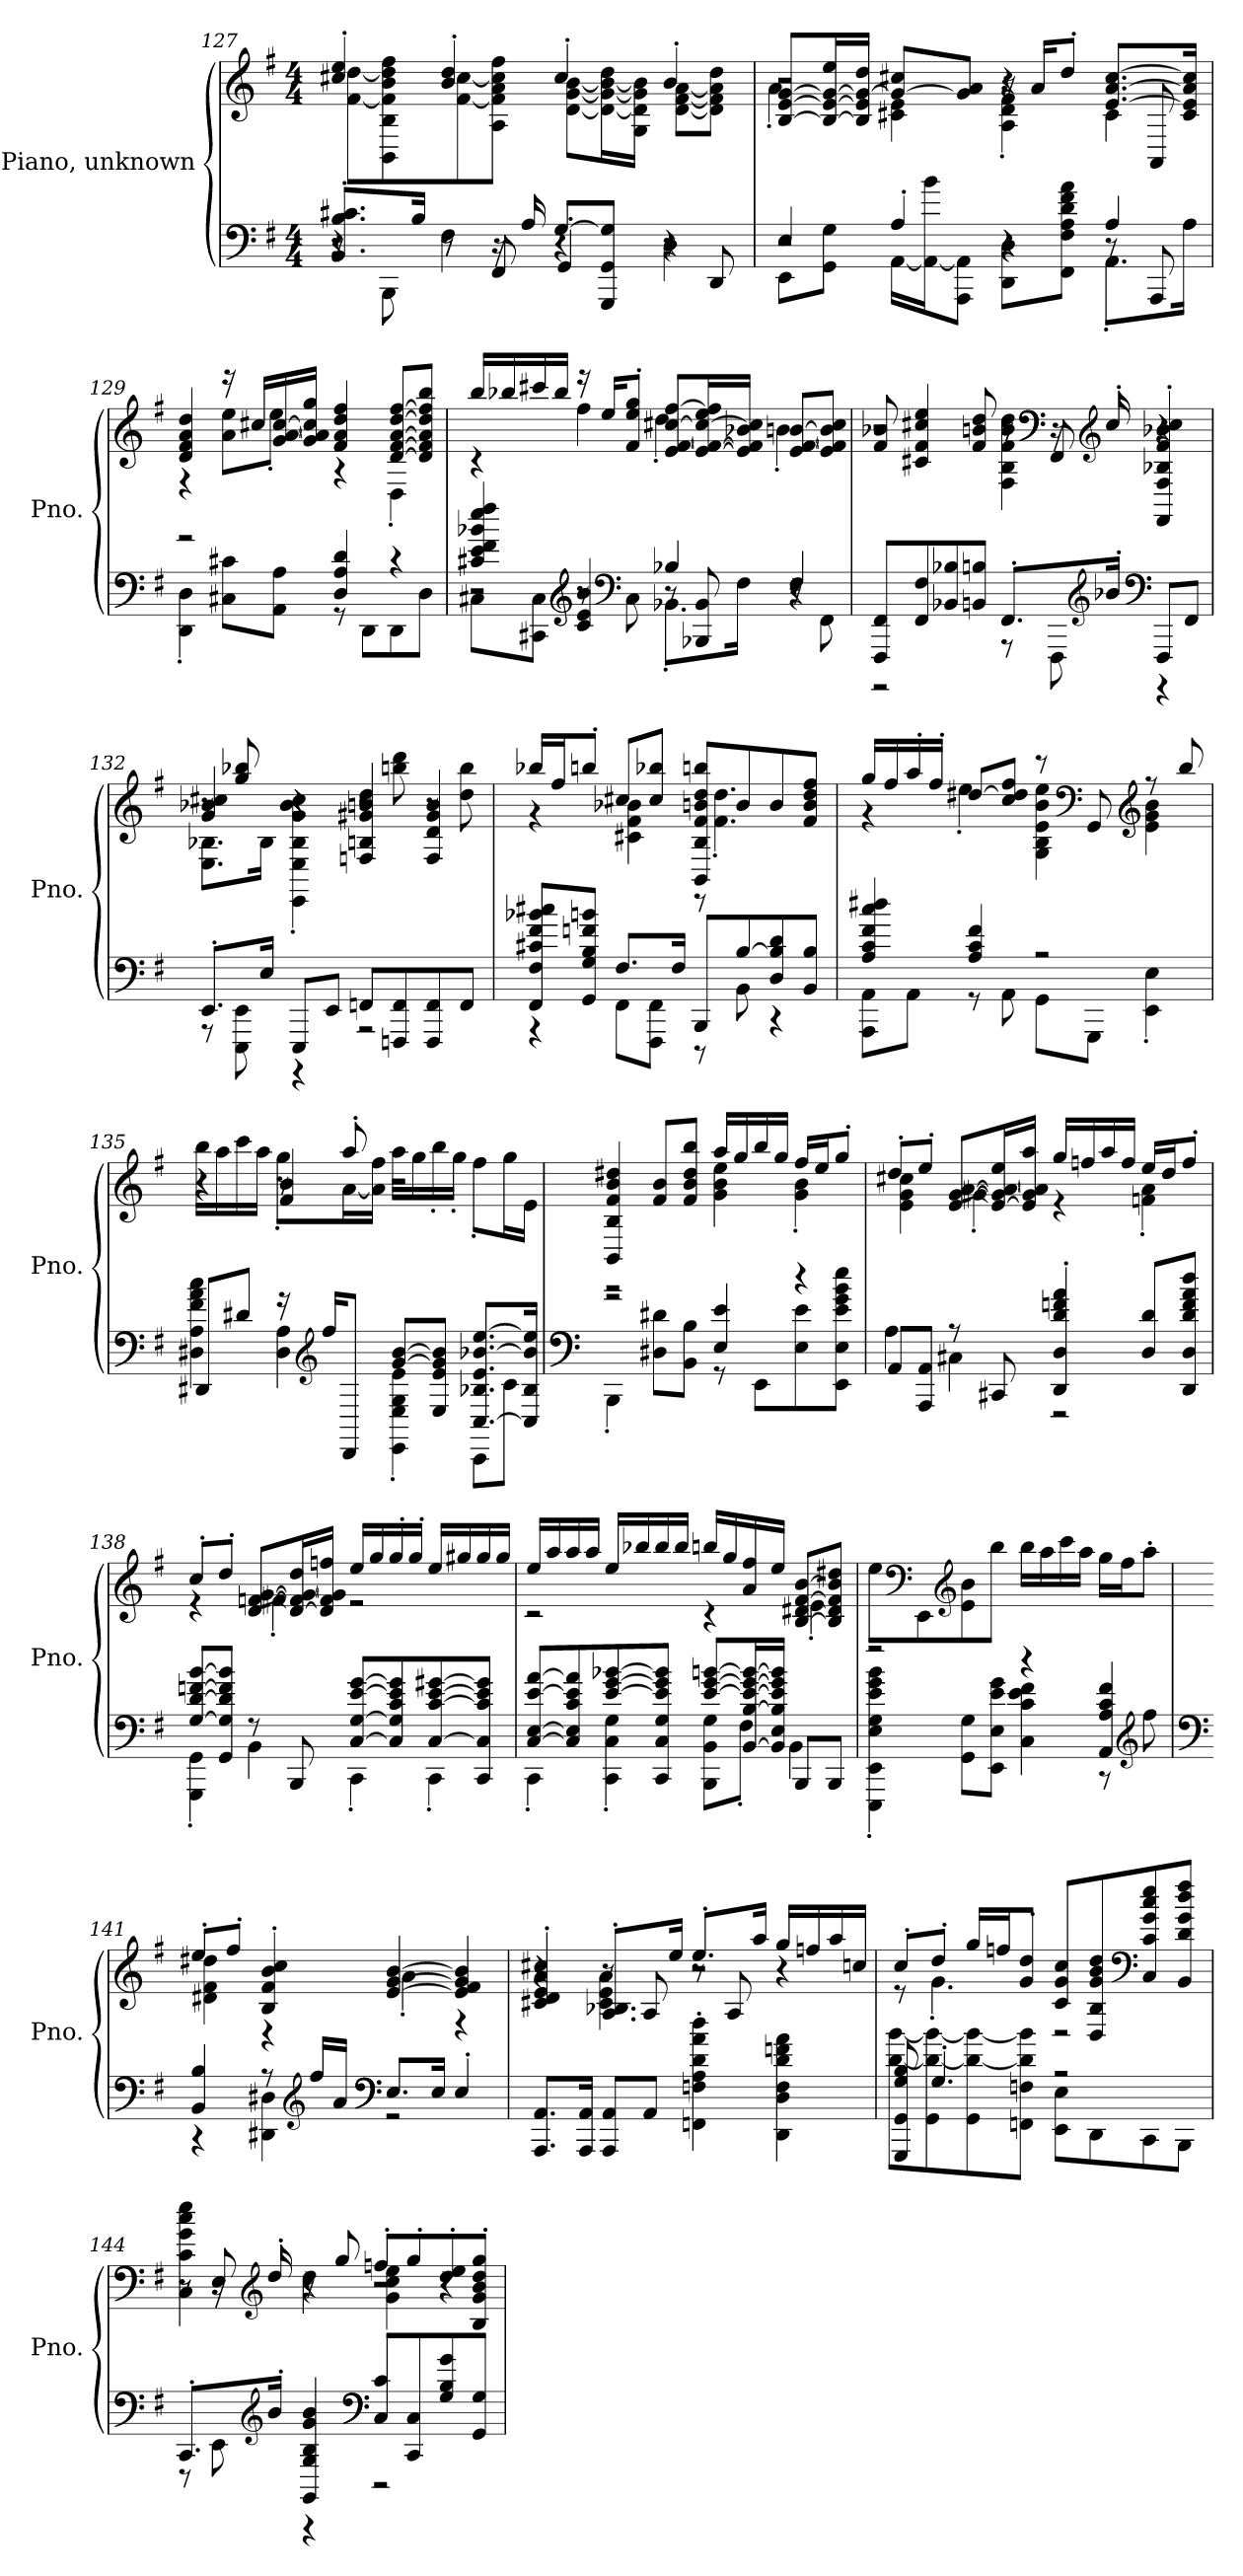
**kern	**kern
*part1	*part1
*staff2	*staff1
*I"Piano, unknown	*
*I'Pno.	*
!!LO:LB:g=z
*clefF4	*clefG2
*k[f#]	*k[f#]
*M4/4	*M4/4
=127	=127
*^	*^
*	*^	*	*
8.BB/' 8.B/' 8.c#X/'L	8r	4r	4cc#X/' 4ee/'	[8f#\ [8dd\L
.	8BBB\	.	.	8BB\ 8B\ 8f#\] 8b\ 8dd\] 8ff#\
16B/Jk	.	.	.	.
8r	4F#\	8r	4b/' 4dd/'	[8f#\ [8cc#\
16r	.	8FF#/	.	8A\ 8f#\] 8a\ 8cc#\] 8ff#\J
16A/	.	.	.	.
[8G/L	4r	4GG'/	4cc#'/	[8d\ [8g\ [8b\L
8GGG/ 8GG/ 8G/]J	.	.	.	16d\_ 16g\_ 16b\_ 16dd\L
.	.	.	.	16G\ 16d\] 16g\] 16b\]JJ
8r	4D\	4r	4b'/	[8d\ [8f#\ [8a\L
8DD/	.	.	.	8d\] 8f#\] 8a\] 8dd\J
=128	=128	=128	=128	=128
*	*	*	*	*^
4E/	8EE\L	2r	[8B/ [8e/ [8g/L	4a'\	2r
.	8GG\ 8G\J	.	16B/_ 16e/_ 16g/_ 16ee/L	.	.
.	.	.	16B/] 16e/] 16g/_ 16dd/JJ	.	.
4A'/	[16AA\LL	.	8g/_ 8cc#X/L	4c#X\ 4e\	.
.	16AA\_ 16b\J	.	.	.	.
.	8AAA\ 8AA\]J	.	8g/] 8a/J	.	.
4r	8DD\ 8D\L	4r	16r	4A\' 4d\' 4f#\'	4r
.	.	.	16a/KL	.	.
.	8FF#\ 8F#\ 8A\ 8d\ 8f#\ 8a\J	.	8dd'/J	.	.
4A/	8.AA'\L	8r	[8.e/ [8.a/ [8.cc#/L	4c#\	8r
.	.	8AAA/	.	.	8AA/
.	16A\Jk	.	16c#/ 16e/] 16a/] 16cc#/]Jk	.	.
*	*v	*v	*	*	*
*	*	*	*v	*v
!!LO:LB:g=z
=129	=129	=129	=129
2r	4DD\' 4D\'	4d/ 4f#/ 4a/ 4dd/	4r
.	8C#X\ 8c#X\L	16r	8a\ 8ee\L
.	.	16cc#X/LL	.
.	8AA\ 8A\J	[16g/ [16a/ [16cc#/	8ee'\J
.	.	16g/] 16a/] 16cc#/] 16gg/JJ	.
4D/ 4A/ 4d/	8r	4f#/ 4a/ 4dd/ 4ff#/	4r
.	8DD\L	.	.
4r	8DD\	[8d/ [8f#/ [8a/ [8dd/ [8ff#/L	4D'\
.	8D\J	8d/] 8f#/] 8a/] 8dd/] 8ff#/] 8bb/J	.
=130	=130	=130	=130
*	*^	*	*
4c#X/ 4e/ 4f#/ 4b-X/ 4ee/ 4ff#/	8C#X\L	2r	16bb/LL	4r
.	.	.	16bb-X/	.
.	8CC#X\ 8C#\J	.	16ccc#X/	.
.	.	.	16bb-/JJ	.
*clefG2	*	*	*	*
4c#/ 4e/ 4b-/	8r	.	16r	4ff#\
.	.	.	16ee/KL	.
*clefF4	*	*	*	*
.	8C#\	.	8f#/' 8ee/' 8gg/'J	.
4B-X/	8.BB-X'\L	8r	[8e/ [8f#/ [8cc#X/ [8ff#/L	4dd'\
.	.	8BBB-X/ 8BB-/	16e/_ 16f#/_ 16cc#/_ 16ee/ 16ff#/]L	.
.	16F#\Jk	.	16e/] 16f#/] 16b-X/ 16cc#/]JJ	.
4F#/	8r	4r	[8e/ [8f#/ [8b-/L	4bn'\
.	8FF#\	.	8e/] 8f#/] 8b-/] 8cc#/J	.
*	*v	*v	*	*
!!LO:LB:g=z
=131	=131	=131	=131
*	*	*	*^
8FFF#/ 8FF#/L	2r	8f#/ 8b-X/	2r	2r
8FF#/ 8F#/	.	4c#X/ 4f#/ 4cc#X/ 4ee/	.	.
8BB-X/ 8B-X/	.	.	.	.
8BBn/ 8Bn/J	.	8f#/ 8bn/ 8dd/	.	.
8.FF#'/L	8r	8r	4F#\ 4B\ 4f#\ 4b\ 4dd\	8r
*	*	*clefF4	*	*
.	8FFF#\	16r	.	8FF#/
*clefG2	*	*clefG2	*	*
16b-X'/Jk	.	16cc#'/	.	.
*clefF4	*	*	*	*
8FFF#/L	4r	4FF#/' 4F#/' 4B-X/' 4f#/' 4b-X/' 4cc#/'	4r	4r
8FF#/J	.	.	.	.
=132	=132	=132	=132	=132
8.EE'/L	8r	8r	8.E\ 8.B-X\L	4g/ 4b-X/ 4cc#X/
.	8EEE\ 8EE\	8gg/ 8bb-X/	.	.
16E/Jk	.	.	16B-\Jk	.
8EEE/L	4r	4r	4EE\' 4E\' 4B-\' 4g\' 4b-\' 4cc#\'	4r
8EE/J	.	.	.	.
8FFn/L	2r	2r	8r	4Fn/ 4Bn/ 4g#X/ 4bn/ 4dd/
8FFFn/ 8FF/	.	.	8bbn\ 8ddd\	.
8FFF/ 8FF/	.	.	8r	4F/ 4d/ 4g#/ 4b/
8FF/J	.	.	8dd\ 8bb\	.
*	*	*	*v	*v
!!LO:PB:g=z
=133	=133	=133	=133
8FF#/ 8F#/ 8c#X/ 8f#/ 8b-X/ 8cc#X/L	4r	16bb-X/LL	4r
.	.	16ff#/J	.
8GG/ 8G/ 8B/ 8fn/ 8bn/J	.	8bbn'/J	.
8.F#/L	8FF#\L	8cc#X/L	4c#X\ 4f#\ 4b-X\
.	8FFF#\ 8FF#\J	8cc#/ 8bb-X/J	.
16F#/Jk	.	.	.
8BBB/L	8r	8BB/ 8B/ 8f#/ 8bn/ 8dd/ 8bbn/L	8r
[8B/	8BB\	8b/	4.f#\' 4.dd\'
8D/ 8B/] 8d/	4r	8b/	.
8BB/ 8B/J	.	8f#/ 8b/ 8dd/ 8ff#/J	.
=134	=134	=134	=134
4A/ 4c/ 4f#/ 4cc/ 4dd#X/	8AAA\ 8AA\L	16gg/LL	4r
.	.	16ff#/	.
.	8AA\J	16aa'/	.
.	.	16ff#'/JJ	.
4A/ 4c/ 4f#/	8r	[8dd#X/L	4ee'\
.	8AA\	8cc/ 8dd#/] 8ff#/J	.
2r	8GG\L	8r	4G\ 4B\ 4e\ 4b\ 4ee\
*	*	*clefF4	*
.	8GGG\J	8GG/	.
*	*	*clefG2	*
.	4EE\' 4E\'	8r	4e\ 4g\ 4b\
.	.	8bb/	.
!!LO:LB:g=z
=135	=135	=135	=135
*	*	*	*^
8DD#X/L	4D#X\ 4A\ 4f#\ 4a\ 4cc\	4r	16bb\LL	4r
.	.	.	16aa\	.
8d#X/J	.	.	16ccc\	.
.	.	.	16aa\JJ	.
16r	4D#\ 4A\	8r	8gg'\L	4f#/ 4b/
*clefG2	*	*	*	*
16ff#/KL	.	.	.	.
8DD#/J	.	8aa'/	[16a\L	.
.	.	.	16a\] 16ff#\JJ	.
[8g/ [8b/L	4EE\' 4E\' 4G\' 4e\'	2r	16aa\LL	2r
.	.	.	16gg\	.
8E/ 8e/ 8g/] 8b/]J	.	.	16bb'\	.
.	.	.	16gg'\JJ	.
[8.C/ 8.B-X/ 8.e/ [8.b-X/ [8.ee/L	8CC\L	.	8ff#'\L	.
.	8c\J	.	16gg\L	.
16C/] 16B-/ 16b-/] 16ee/]Jk	.	.	16e\JJ	.
*	*	*v	*v	*v
=136	=136	=136
*clefF4	*	*
*	*	*^
2r	4BBB'\	4BB/ 4B/ 4f#/ 4b/ 4dd#X/	2r
.	8D#X\ 8d#X\L	8f#/ 8b/L	.
.	8BB\ 8B\J	8f#/ 8b/ 8dd#/ 8bb/J	.
4E/ 4e/	8r	16aa/LL	4g\ 4b\ 4ee\
.	.	16gg/	.
.	8EE\L	16bb/	.
.	.	16gg/JJ	.
4r	8E\ 8e\	16ff#/LL	4g\' 4b\'
.	.	16ee/J	.
.	8EE\ 8E\ 8e\ 8g\ 8b\ 8ee\J	8gg'/J	.
!!LO:LB:g=z	!!
=137	=137	=137	=137
8AA/L	4A\	8dd'/L	4e\ 4g\ 4cc#X\
8AAA/ 8AA/J	.	8ee'/J	.
8r	4C#X\	[8e/ [8g/ [8a/L	4g#X'\
8CC#X/	.	16e/_ 16g/_ 16a/_ 16ee/L	.
.	.	16e/] 16g/] 16a/] 16aa/JJ	.
4DD/' 4D/' 4d/' 4fn/' 4a/'	2r	16gg/LL	4r
.	.	16ffn/	.
.	.	16aa/	.
.	.	16ff/JJ	.
8D/ 8d/L	.	16ee/LL	4fn\' 4a\'
.	.	16dd/J	.
8DD/ 8D/ 8d/ 8f/ 8a/ 8dd/J	.	8ff'/J	.
=138	=138	=138	=138
[8G/ [8d/ [8fn/ [8b/L	4GGG\' 4GG\'	8cc'/L	4r
8GG/ 8G/] 8d/] 8f/] 8b/]J	.	8dd'/J	.
8r	4BB\	[8d/ [8fn/ [8g/L	4f#X'\
8BBB/	.	16d/_ 16f/_ 16g/_ 16dd/L	.
.	.	16d/] 16f/] 16g/] 16ffn/JJ	.
[8C/ [8G/ [8e/ [8g/L	4CC'\	16ee/LL	2r
.	.	16gg/	.
8C/] 8G/] 8c/ 8e/] 8g/]	.	16gg'/	.
.	.	16gg'/JJ	.
[8C/ [8c/ [8e/ [8g#X/	4CC'\	16ee/LL	.
.	.	16gg#X/	.
8CC/ 8C/] 8c/] 8e/] 8g#/]J	.	16gg#/	.
.	.	16gg#/JJ	.
!!LO:LB:g=z	!!
=139	=139	=139	=139
[8C/ [8E/ [8e/ [8a/L	4CC'\	16ee/LL	2r
.	.	16aa/	.
8C/] 8E/] 8c/ 8e/] 8a/]	.	16aa/	.
.	.	16aa/JJ	.
[8e/ [8g/ [8b-X/	4CC\' 4C\' 4G\'	16ee/LL	.
.	.	16bb-X/	.
8CC/ 8C/ 8G/ 8e/] 8g/] 8b-/]J	.	16bb-/	.
.	.	16bb-/JJ	.
[8e/ [8g/ [8bn/L	8BBB\ 8BB\ 8G\L	16bbn/LL	4r
.	.	16gg/	.
[16BB/ [16B/ 16e/_ 16g/_ 16b/_L	8F#'\J	16a/ 16ff#/	.
16BB/] 16E/ 16B/] 16e/] 16g/] 16b/]JJ	.	16ee/JJ	.
8BBB/L	4BB\	[8B/ [8d#X/ [8f#/ [8b/L	4e'\
8BBB/J	.	8B/] 8d#/] 8f#/] 8b/] 8dd#X/J	.
*	*	*v	*v
=140	=140	=140
2r	4EEE\' 4EE\' 4E\' 4G\' 4e\' 4g\' 4b\'	8ee\L
*	*	*clefF4
.	.	8EE\
*	*	*clefG2
.	8GG\ 8G\L	8e\ 8b\
.	8EE\ 8E\ 8e\ 8g\J	8bb\J
4r	4C\ 4c\ 4e\ 4f#\	16bb\LL
.	.	16aa\
.	.	16ccc\
.	.	16aa\JJ
4AA/ 4A/ 4c/ 4f#/	8r	16gg\LL
.	.	16ff#\J
*clefG2	*	*
.	8ff#\	8aa'\J
!!LO:LB:g=z
=141	=141	=141
*clefF4	*	*
*	*	*^
4BB/ 4B/	4r	8ee'/L	4d#X\ 4f#\ 4dd#X\
.	.	8ff#'/J	.
8r	4DD#X\ 4D#X\	4B/' 4f#/' 4b/' 4cc/'	4r
*clefG2	*	*	*
16ff#/LL	.	.	.
16a/JJ	.	.	.
*clefF4	*	*	*
8.E/L	2r	[4e/ [4g/ [4b/	4a'\
16E/Jk	.	.	.
4E'/	.	4e/] 4f#/ 4g/] 4b/]	4r
*v	*v	*	*
=142	=142	=142
*	*	*^
8.AAA/ 8.AA/L	4c#X/' 4d/' 4e/' 4a/' 4cc#X/'	4r	4r
16AAA/ 16AA/Jk	.	.	.
8AAA/ 8AA/L	8.A/' 8.B-X/'L	4c#\ 4e\ 4a\	8r
8AA/J	.	.	8A/
.	16ee/Jk	.	.
4FFn\' 4Fn\' 4A\' 4d\' 4a\' 4dd\'	8.ee'/L	2r	8r
.	.	.	8A/
.	16aa/Jk	.	.
4DD\ 4D\ 4F\ 4d\ 4fn\ 4a\	16gg/LL	.	4r
.	16ffn/	.	.
.	16aa/	.	.
.	16ccn/JJ	.	.
*	*	*v	*v
!!LO:LB:g=z
=143	=143	=143
*^	*	*
8GGG/ 8GG/ 8G/ 8B/	[8d\ [8b\L	8cc'/L	8r
4.G'/	8GG\ 8d\_ 8b\_	8dd'/J	4.g'\
.	8GG\ 8d\_ 8b\_	16gg/LL	.
.	.	16ffn/J	.
.	8FFn\ 8Fn\ 8d\] 8b\]J	8g/' 8dd/'J	.
2r	8EE\ 8E\L	8c/ 8g/ 8cc/L	2r
.	8DD\	8D/ 8B/ 8g/ 8b/ 8dd/	.
*	*	*clefF4	*
.	8CC\	8C/ 8c/ 8g/ 8cc/ 8ee/	.
.	8BBB\J	8BB/ 8d/ 8g/ 8dd/ 8ff/J	.
=144	=144	=144	=144
*	*	*	*^
8.CC'/L	8r	8r	4C\ 4c\ 4g\ 4cc\ 4ee\	8r
.	8EE\	16r	.	8E/
*clefG2	*	*clefG2	*	*
16b'/Jk	.	16dd'/	.	.
4GG/ 4G/ 4B/ 4g/ 4b/	4r	8r	4dd\	4r
.	.	8gg/	.	.
*clefF4	*	*	*	*
8C/ 8c/L	2r	8ffn'/L	4g\ 4cc\ 4ee\	2r
8CC/ 8C/	.	8gg'/	.	.
8G/ 8B/ 8g/	.	8dd/' 8ee/'	4r	.
8GG/ 8G/J	.	8B/' 8g/' 8b/' 8dd/' 8gg/'J	.	.
*v	*v	*	*	*
*	*v	*v	*v
=	=
*-	*-
